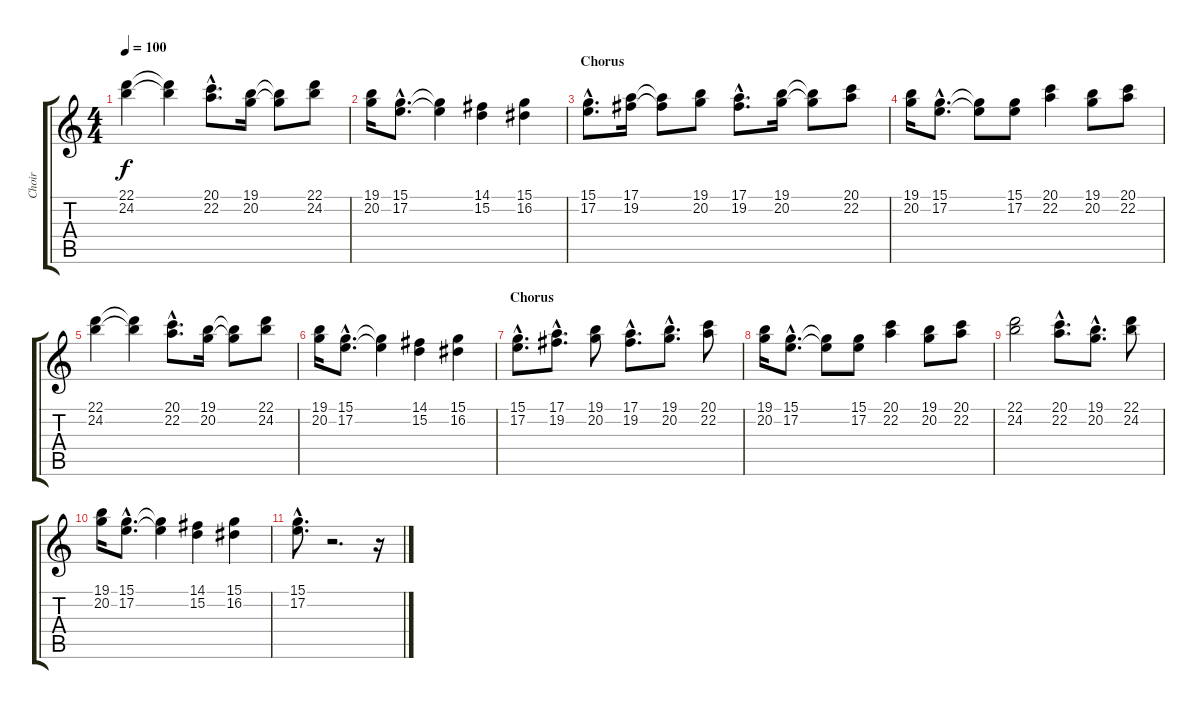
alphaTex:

\track ("Choir" "Choir") {instrument brasssection}
\staff {score tabs}
\tuning (E4 B3 G3 D3 A2 E2) {hide}
\ts (4 4)
\tempo 100
\clef g2
\ks c
(22.1 24.2).4{dy f} (22.1{t} 24.2{t}).4{volume 6} (20.1{hac} 22.2{hac}).8{d} (19.1 20.2).16 (19.1{t} 20.2{t}).8{volume 4} (22.1 24.2).8 |
(19.1 20.2).16 (15.1{hac} 17.2{hac}).8{d} (15.1{t} 17.2{t}).4{volume 2} (14.1 15.2).4 (15.1 16.2).4{volume 0} |
\section ("" "Chorus")
(15.1{hac} 17.2{hac}).8{d} (17.1 19.2).16 (17.1{t} 19.2{t}).8{volume 2} (19.1 20.2).8 (17.1{hac} 19.2{hac}).8{d} (19.1 20.2).16 (19.1{t} 20.2{t}).8{volume 4} (20.1 22.2).8 |
(19.1 20.2).16 (15.1{hac} 17.2{hac}).8{d} (15.1{t} 17.2{t}).8{volume 6} (15.1 17.2).8 (20.1 22.2).4 (19.1 20.2).8{volume 8} (20.1 22.2).8 |
(22.1 24.2).4 (22.1{t} 24.2{t}).4{volume 10} (20.1{hac} 22.2{hac}).8{d} (19.1 20.2).16 (19.1{t} 20.2{t}).8{volume 12} (22.1 24.2).8 |
(19.1 20.2).16 (15.1{hac} 17.2{hac}).8{d} (15.1{t} 17.2{t}).4{volume 13} (14.1 15.2).4 (15.1 16.2).4 |
\section ("" "Chorus")
(15.1{hac} 17.2{hac}).8{d} (17.1{hac} 19.2{hac}).8{d} (19.1 20.2).8 (17.1{hac} 19.2{hac}).8{d} (19.1{hac} 20.2{hac}).8{d} (20.1 22.2).8 |
(19.1 20.2).16 (15.1{hac} 17.2{hac}).8{d} (15.1{t} 17.2{t}).8 (15.1 17.2).8 (20.1 22.2).4 (19.1 20.2).8 (20.1 22.2).8 |
(22.1 24.2).2 (20.1{hac} 22.2{hac}).8{d} (19.1{hac} 20.2{hac}).8{d} (22.1 24.2).8 |
(19.1 20.2).16 (15.1{hac} 17.2{hac}).8{d} (15.1{t} 17.2{t}).4 (14.1 15.2).4 (15.1 16.2).4 |
(15.1{hac} 17.2{hac}).8{d} r.2{d} r.16
